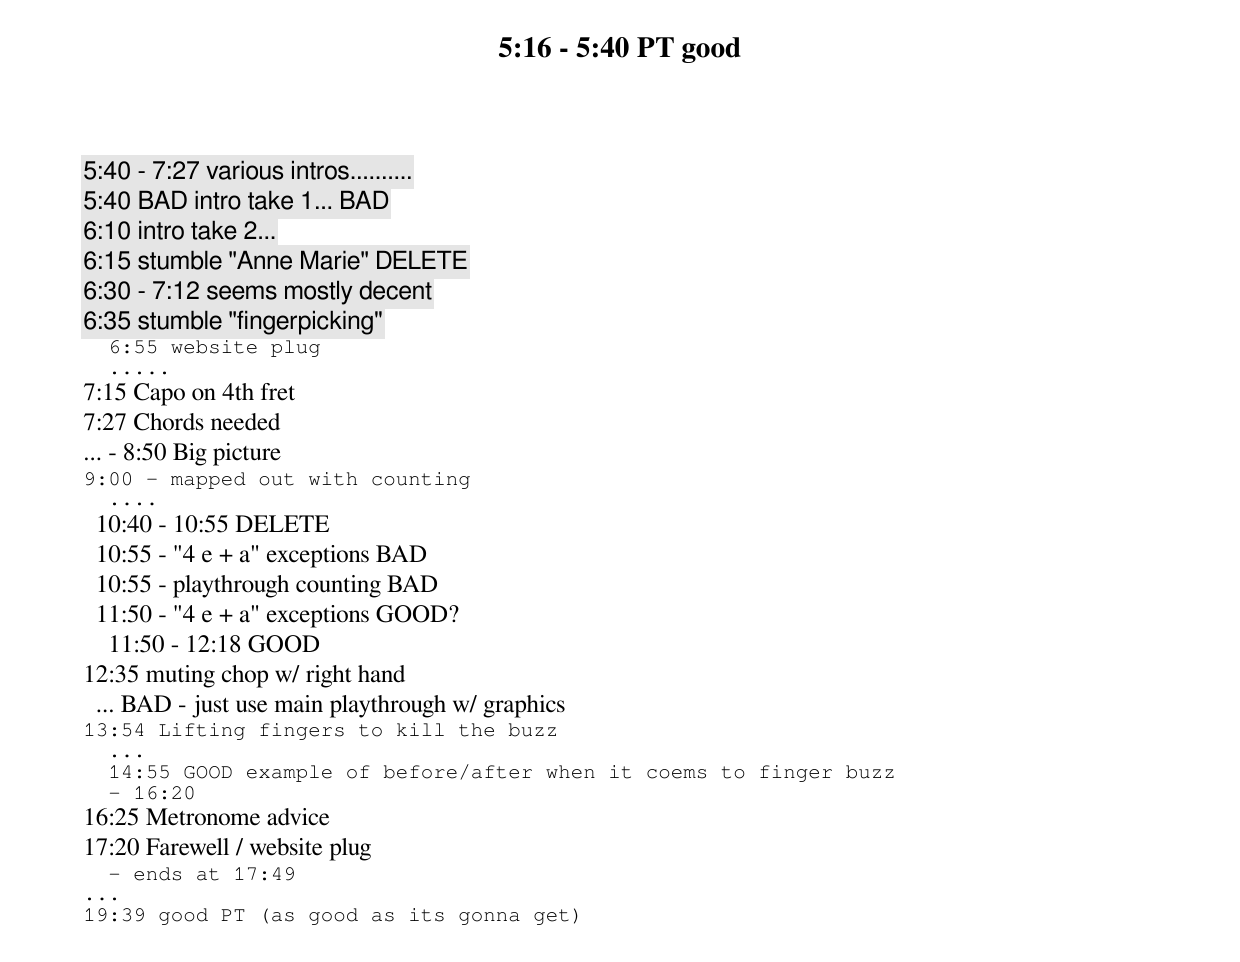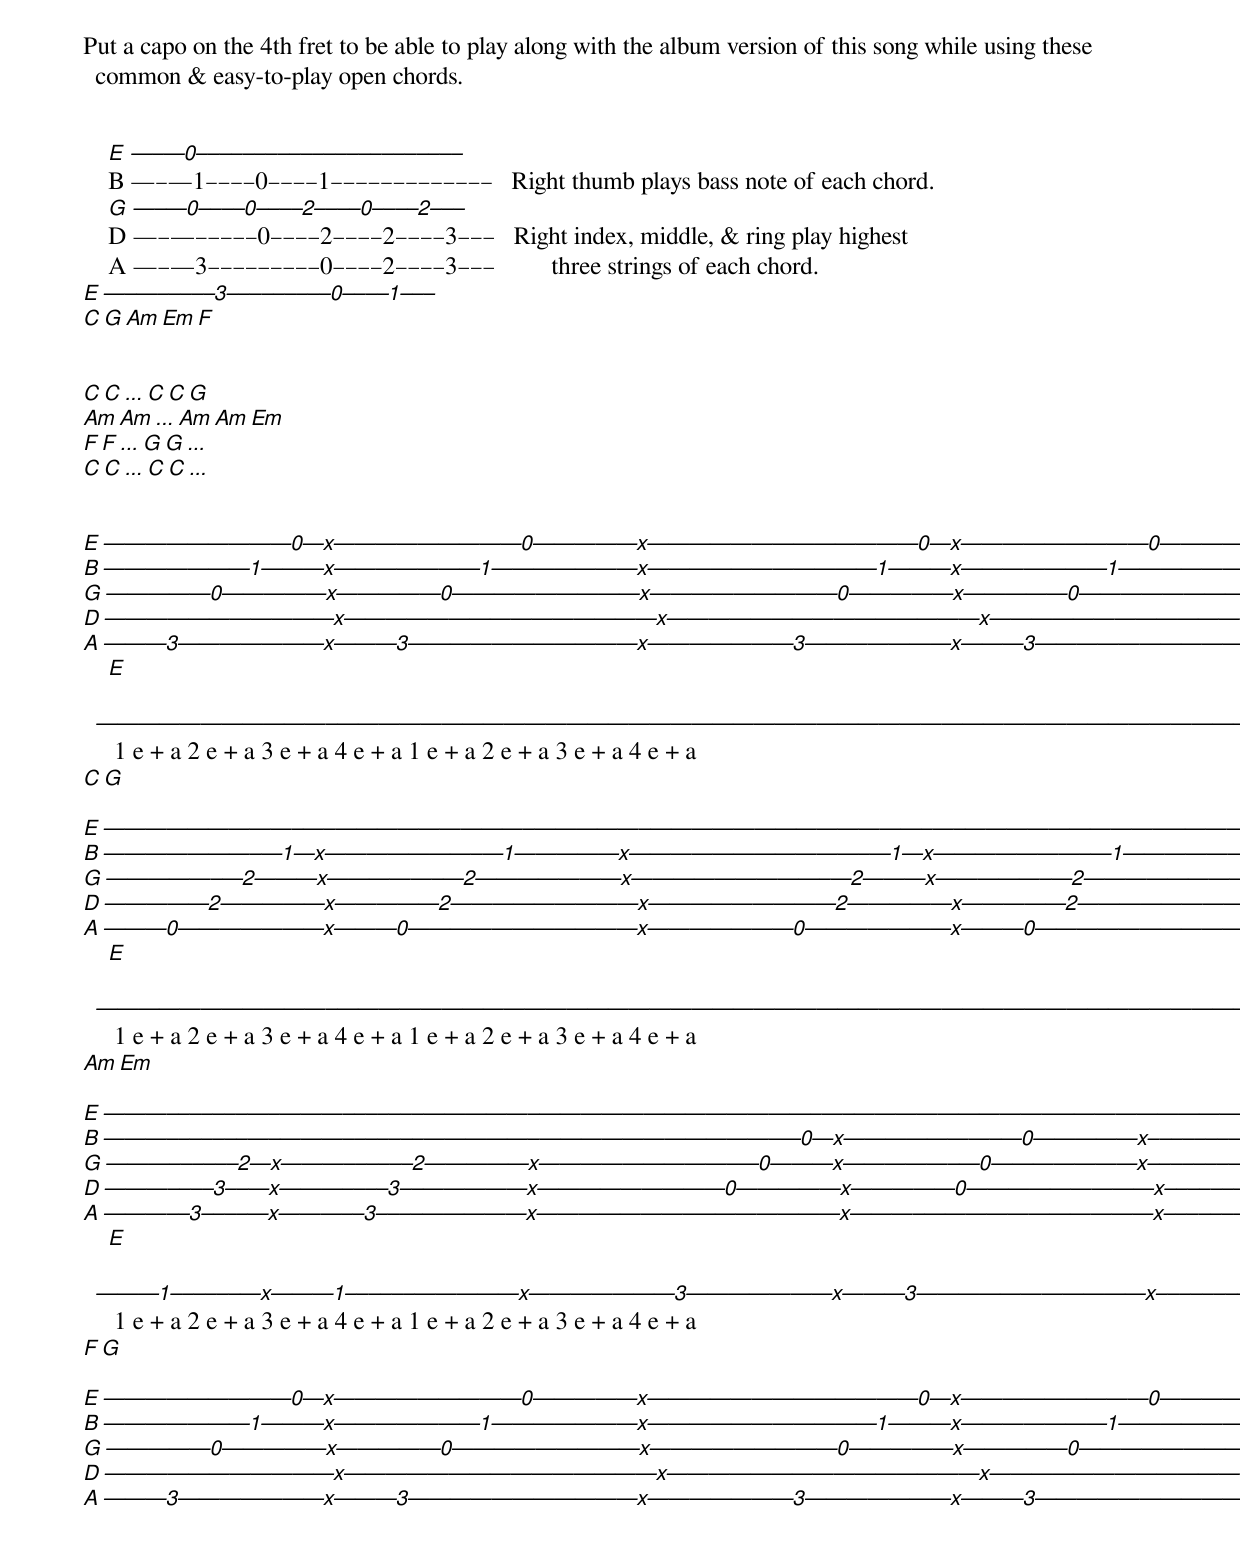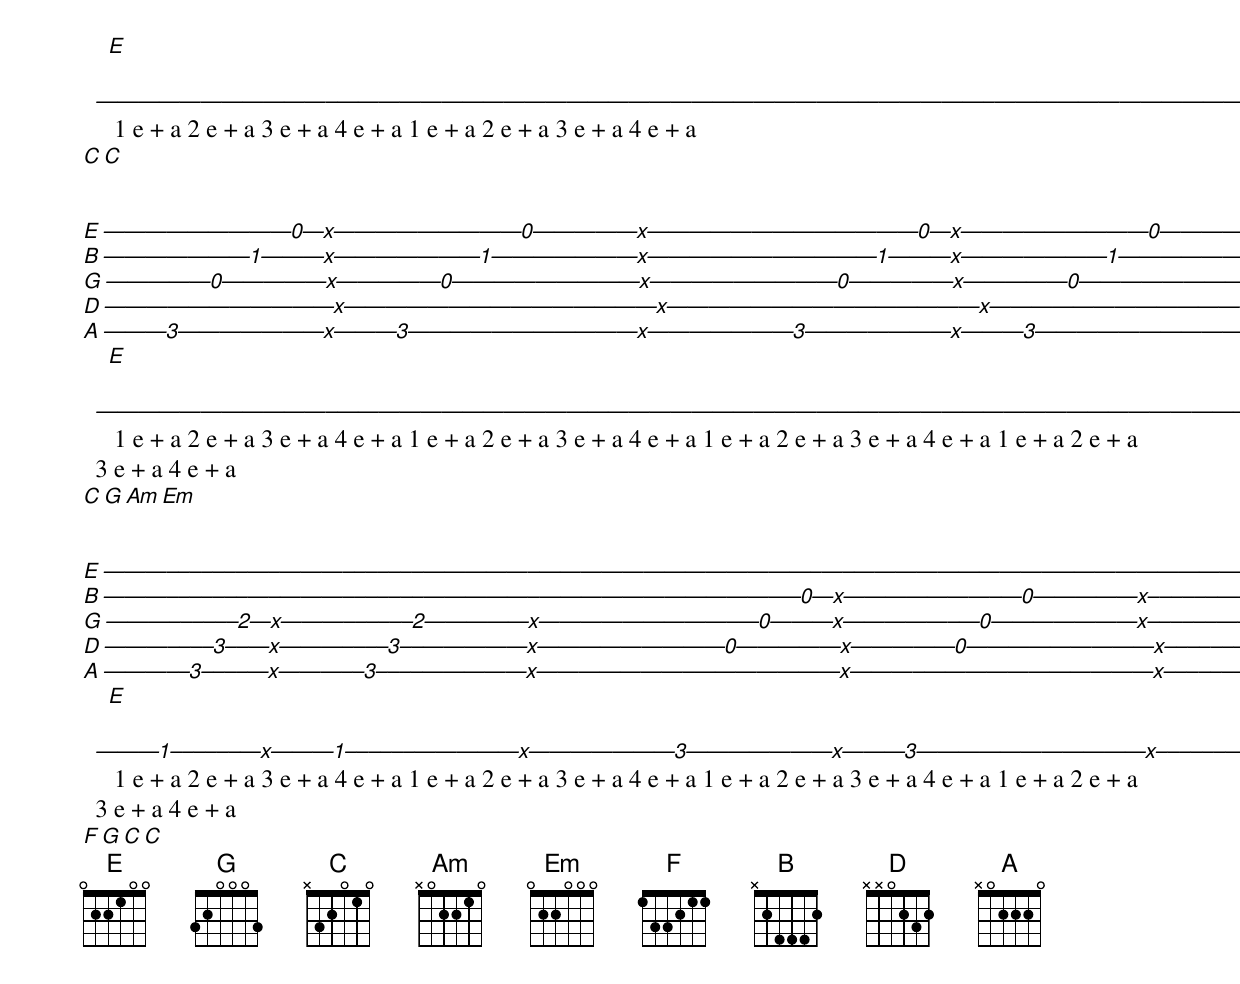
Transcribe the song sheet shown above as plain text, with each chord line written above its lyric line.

5:16 - 5:40 PT good

5:40 - 7:27 various intros..........
  5:40 BAD intro take 1... BAD
  6:10 intro take 2...
    6:15 stumble "Anne Marie" DELETE
  6:30 - 7:12 seems mostly decent
    6:35 stumble "fingerpicking"
  6:55 website plug
  .....
7:15 Capo on 4th fret
7:27 Chords needed
... - 8:50 Big picture
9:00 - mapped out with counting
  ....
  10:40 - 10:55 DELETE
  10:55 - "4 e + a" exceptions BAD
  10:55 - playthrough counting BAD
  11:50 - "4 e + a" exceptions GOOD?
    11:50 - 12:18 GOOD
12:35 muting chop w/ right hand
  ... BAD - just use main playthrough w/ graphics
13:54 Lifting fingers to kill the buzz
  ...
  14:55 GOOD example of before/after when it coems to finger buzz
  - 16:20
16:25 Metronome advice
17:20 Farewell / website plug
  - ends at 17:49
...
19:39 good PT (as good as its gonna get)

































Put a capo on the 4th fret to be able to play along with the album version of this song while using these common & easy-to-play open chords.


    E —–—0–––––––––––––––––––––––
    B —–—1––––0––––1–––––––––––––   Right thumb plays bass note of each chord.
    G —–—0––––0––––2––––0––––2–––
    D —–—–––––0––––2––––2––––3–––   Right index, middle, & ring play highest
    A —–—3–––––––––0––––2––––3–––         three strings of each chord.
    E —–—–––––3–––––––––0––––1–––
         C    G    Am   Em   F


    C  C  ... C  C  G
    Am Am ... Am Am Em
    F  F  ... G  G  ...
    C  C  ... C  C  ...


    E —————————0—x—————————0—————x—————————————0—x—————————0———————————————
    B ———————1———x———————1———————x———————————1———x———————1—————————————0———
    G —————0—————x—————0—————————x—————————0—————x—————0—————————————0—————
    D ———————————x———————————————x———————————————x—————————————————0———————
    A ———3———————x———3———————————x———————3———————x———3—————————————————————
    E ———————————–———————————————————————————————————————————————3—————————
         1 e + a 2 e + a 3 e + a 4 e + a 1 e + a 2 e + a 3 e + a 4 e + a
         C                                                       G

    E —————————–—–—————————–—————–—————————————–—–—————————–———————————————
    B ———————–—1—x———————–—1—————x———————————–—1—x———————–—1———————————–———
    G —————–—2———x—————–—2———————x—————————–—2———x—————–—2———————————–—0———
    D —————2—————x—————2—————————x—————————2—————x—————2———————————–—2—————
    A ———0———————x———0———————————x———————0———————x———0—————————————2———————
    E ———————————–———————————————————————————————————————————————0—————————
         1 e + a 2 e + a 3 e + a 4 e + a 1 e + a 2 e + a 3 e + a 4 e + a
         Am                                                      Em

    E ———–––––––—–———–––––––—————–—————————————–—–—————————–———————————————
    B ———–––––––—–———–––––––—————–———————————–—0—x———————–—0—————x–––––––––
    G ———––––––2—x———––––––2—————x—————————–—0———x—————–—0———————x–––––––––
    D ———––––3––—x———––––3––—————x—————————0—————x—————0—————————x–––––––––
    A ———––3––––—x———––3––––—————x———————–———————x———–———————————x–––––––––
    E ———1––––––—x———1––––––—————x———————3———————x———3———————————x–––––––––
         1 e + a 2 e + a 3 e + a 4 e + a 1 e + a 2 e + a 3 e + a 4 e + a
         F                               G

    E —————————0—x—————————0—————x—————————————0—x—————————0—————x———————––
    B ———————1———x———————1———————x———————————1———x———————1———————x———————––
    G —————0—————x—————0—————————x—————————0—————x—————0—————————x———————––
    D ———————————x———————————————x———————————————x———————————————x———————––
    A ———3———————x———3———————————x———————3———————x———3———————————x———————––
    E ———————————–———————————————————————————————–———————————————————————––
         1 e + a 2 e + a 3 e + a 4 e + a 1 e + a 2 e + a 3 e + a 4 e + a
         C                               C


    E —————————0—x—————————0—————x—————————————0—x—————————0———————————————————–—–—————————–—————–—————————————–—–—————————–———————————————
    B ———————1———x———————1———————x———————————1———x———————1—————————————0—————–—1—x———————–—1—————x———————————–—1—x———————–—1———————————–———
    G —————0—————x—————0—————————x—————————0—————x—————0—————————————0—————–—2———x—————–—2———————x—————————–—2———x—————–—2———————————–—0———
    D ———————————x———————————————x———————————————x—————————————————0———————2—————x—————2—————————x—————————2—————x—————2———————————–—2—————
    A ———3———————x———3———————————x———————3———————x———3———————————————————0———————x———0———————————x———————0———————x———0—————————————2———————
    E ———————————–———————————————————————————————————————————————3———————————————–———————————————————————————————————————————————0—————————
         1 e + a 2 e + a 3 e + a 4 e + a 1 e + a 2 e + a 3 e + a 4 e + a 1 e + a 2 e + a 3 e + a 4 e + a 1 e + a 2 e + a 3 e + a 4 e + a
         C                                                       G       Am                                                      Em


    E ———–––––––—–———–––––––—————–—————————————–—–—————————–———————————————————0—x—————————0—————x—————————————0—x—————————0—————x———————––
    B ———–––––––—–———–––––––—————–———————————–—0—x———————–—0—————x––––––—————1———x———————1———————x———————————1———x———————1———————x———————––
    G ———––––––2—x———––––––2—————x—————————–—0———x—————–—0———————x––––––———0—————x—————0—————————x—————————0—————x—————0—————————x———————––
    D ———––––3––—x———––––3––—————x—————————0—————x—————0—————————x––––––—————————x———————————————x———————————————x———————————————x———————––
    A ———––3––––—x———––3––––—————x———————–———————x———–———————————x––––––—3———————x———3———————————x———————3———————x———3———————————x———————––
    E ———1––––––—x———1––––––—————x———————3———————x———3———————————x––––––—————————–———————————————————————————————–———————————————————————––
         1 e + a 2 e + a 3 e + a 4 e + a 1 e + a 2 e + a 3 e + a 4 e + a 1 e + a 2 e + a 3 e + a 4 e + a 1 e + a 2 e + a 3 e + a 4 e + a
         F                               G                               C                               C
